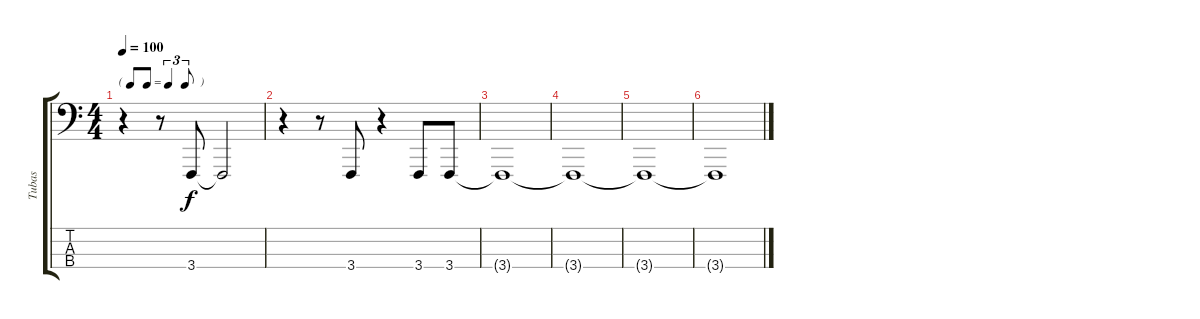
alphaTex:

\track ("Tubas" "Tubas") {instrument tuba}
\staff {score tabs}
\tuning (G2 D2 A1 D1) {hide}
\ts (4 4)
\tf triplet8th
\tempo 100
\clef f4
\ks c
r.4{dy f} r.8 3.4.8 3.4{t}.2 |
r.4 r.8 3.4.8 r.4 3.4.8 3.4.8 |
3.4{t}.1 |
3.4{t}.1 |
3.4{t}.1 |
3.4{t}.1
